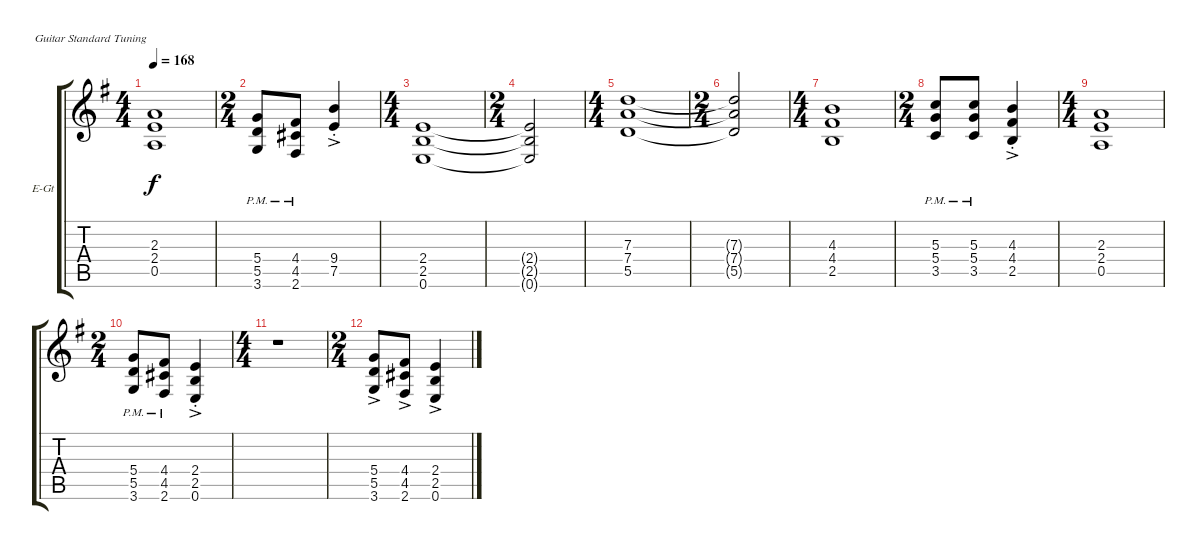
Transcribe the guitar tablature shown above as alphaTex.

\bracketExtendMode groupsimilarinstruments
\firstSystemTrackNameOrientation horizontal
\otherSystemsTrackNameOrientation horizontal
\track ("Guitar 1" "E-Gt") {instrument electricguitarclean}
\staff {score tabs}
\tuning (E4 B3 G3 D3 A2 E2)
\ts (4 4)
\tempo 168
\clef g2
\scale
1.10845
\ks g
(2.3 2.4 0.5).1{dy f} |
\ts (2 4)
\scale
0.891551 (5.5{pm} 3.6{pm} 5.4).8 (4.5{pm} 2.6{pm} 4.4).8 (7.5{ac st} 9.4{ac st}).4 |
\ts (4 4)
\scale
1.10845 (2.4 2.5 0.6).1 |
\ts (2 4)
\scale
0.891551 (2.4{t} 2.5{t} 0.6{t}).2 |
\ts (4 4)
\scale
1.10845 (7.3 7.4 5.5).1 |
\ts (2 4)
\scale
0.891551 (7.3{t} 7.4{t} 5.5{t}).2 |
\ts (4 4)
\scale
1.10845 (4.3 4.4 2.5).1 |
\ts (2 4)
\scale
0.891551 (5.3{pm} 5.4{pm} 3.5{pm}).8 (5.3{pm} 5.4{pm} 3.5{pm}).8 (4.3{ac st} 4.4{ac st} 2.5{ac st}).4 |
\ts (4 4)
\scale
1.10845 (2.3 2.4 0.5).1 |
\ts (2 4)
\scale
0.891551 (5.5{pm} 3.6{pm} 5.4).8 (4.5{pm} 2.6{pm} 4.4).8 (2.5 0.6{ac st} 2.4).4 |
\ts (4 4)
\scale
1.10845 r.1 |
\ts (2 4)
\scale
0.891551 (5.5{ac} 3.6{ac} 5.4{ac}).8 (4.5{ac} 2.6{ac} 4.4{ac}).8 (2.4{ac} 2.5{ac} 0.6{ac}).4
